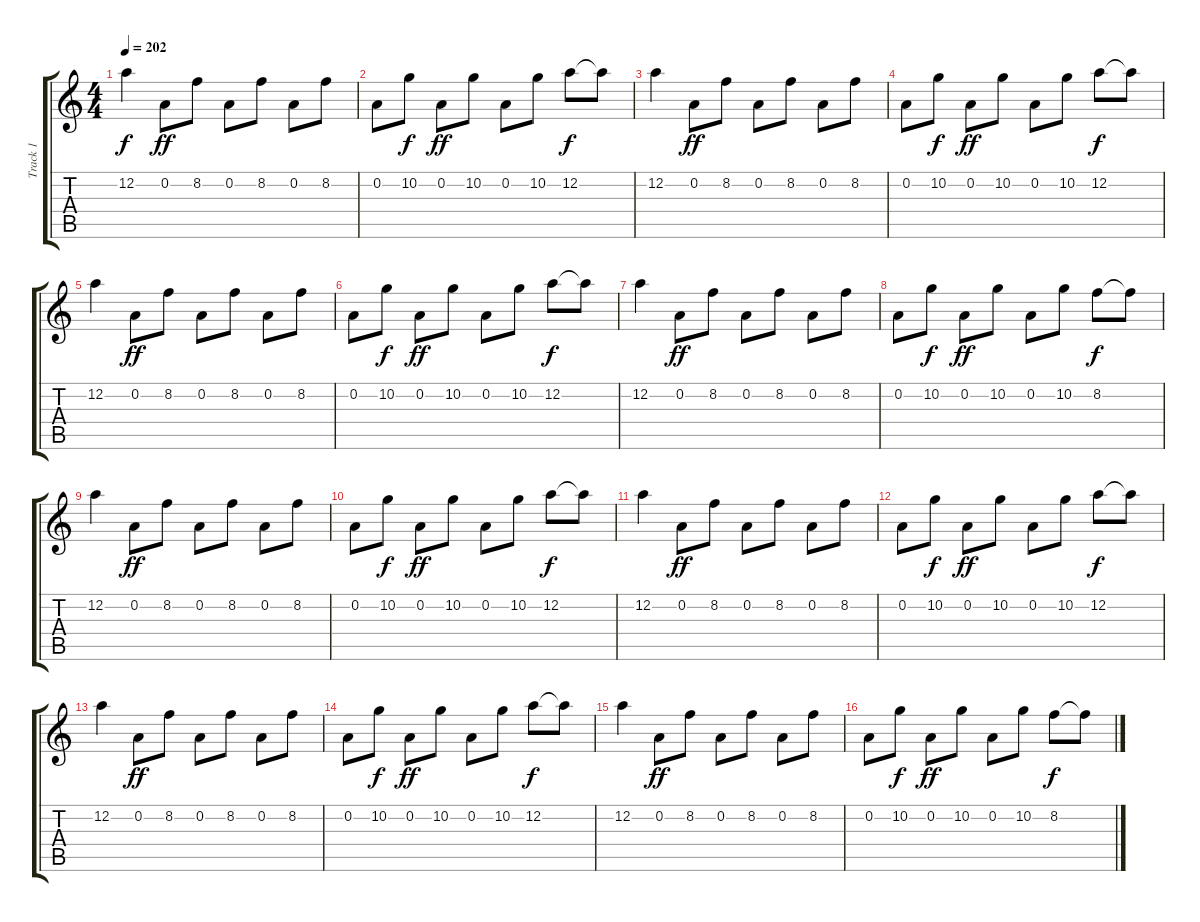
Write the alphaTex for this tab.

\track ("Track 1" "Track 1") {instrument distortionguitar}
\staff {score tabs}
\tuning (D4 A3 F3 C3 G2 C2) {hide}
\ts (4 4)
\tempo 202
\clef g2
\ks c
12.2.4{dy f} 0.2.8{dy ff} 8.2.8 0.2.8 8.2.8 0.2.8 8.2.8 |
0.2.8 10.2.8{dy f} 0.2.8{dy ff} 10.2.8 0.2.8 10.2.8 12.2.8{dy f} 12.2{t}.8 |
12.2.4 0.2.8{dy ff} 8.2.8 0.2.8 8.2.8 0.2.8 8.2.8 |
0.2.8 10.2.8{dy f} 0.2.8{dy ff} 10.2.8 0.2.8 10.2.8 12.2.8{dy f} 12.2{t}.8 |
12.2.4 0.2.8{dy ff} 8.2.8 0.2.8 8.2.8 0.2.8 8.2.8 |
0.2.8 10.2.8{dy f} 0.2.8{dy ff} 10.2.8 0.2.8 10.2.8 12.2.8{dy f} 12.2{t}.8 |
12.2.4 0.2.8{dy ff} 8.2.8 0.2.8 8.2.8 0.2.8 8.2.8 |
0.2.8 10.2.8{dy f} 0.2.8{dy ff} 10.2.8 0.2.8 10.2.8 8.2.8{dy f} 8.2{t}.8 |
12.2.4 0.2.8{dy ff} 8.2.8 0.2.8 8.2.8 0.2.8 8.2.8 |
0.2.8 10.2.8{dy f} 0.2.8{dy ff} 10.2.8 0.2.8 10.2.8 12.2.8{dy f} 12.2{t}.8 |
12.2.4 0.2.8{dy ff} 8.2.8 0.2.8 8.2.8 0.2.8 8.2.8 |
0.2.8 10.2.8{dy f} 0.2.8{dy ff} 10.2.8 0.2.8 10.2.8 12.2.8{dy f} 12.2{t}.8 |
12.2.4 0.2.8{dy ff} 8.2.8 0.2.8 8.2.8 0.2.8 8.2.8 |
0.2.8 10.2.8{dy f} 0.2.8{dy ff} 10.2.8 0.2.8 10.2.8 12.2.8{dy f} 12.2{t}.8 |
12.2.4 0.2.8{dy ff} 8.2.8 0.2.8 8.2.8 0.2.8 8.2.8 |
0.2.8 10.2.8{dy f} 0.2.8{dy ff} 10.2.8 0.2.8 10.2.8 8.2.8{dy f} 8.2{t}.8
